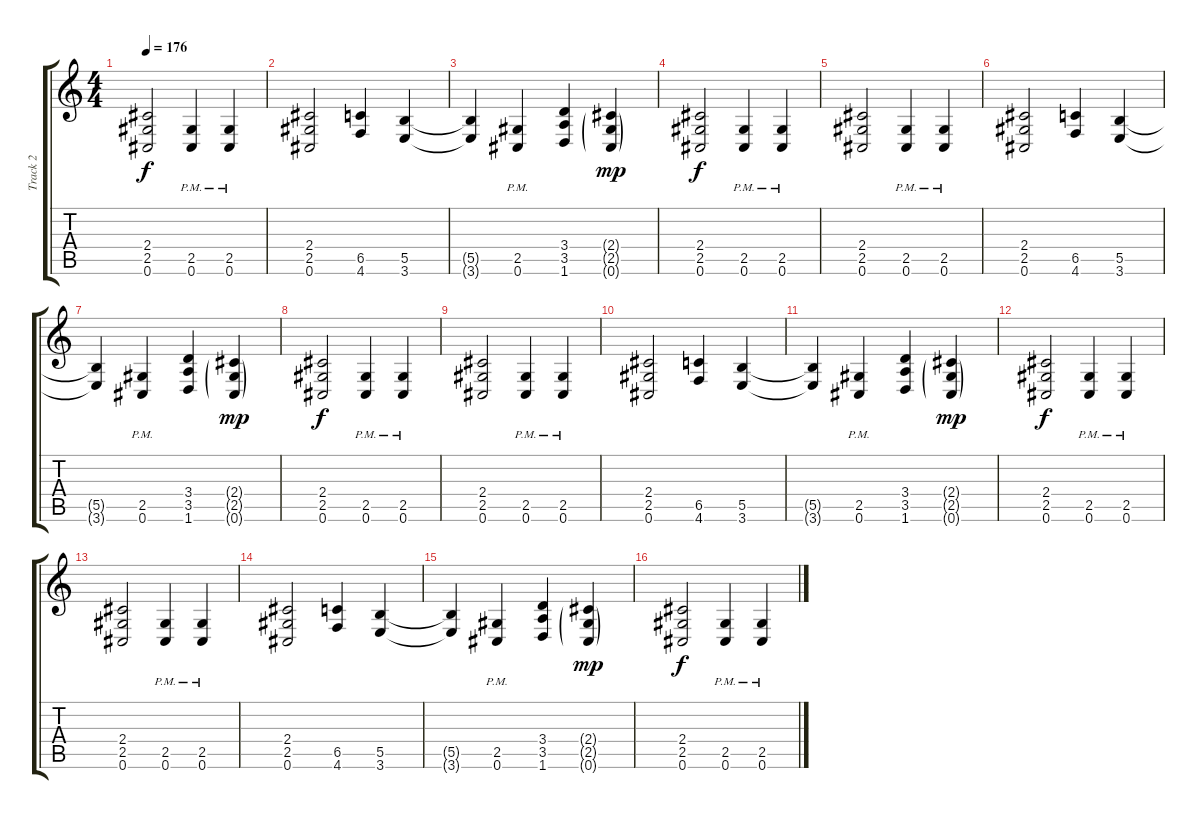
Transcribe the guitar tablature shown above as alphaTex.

\track ("Track 2" "Track 2") {instrument distortionguitar}
\staff {score tabs}
\tuning (Db4 Ab3 E3 B2 Gb2 Db2) {hide}
\ts (4 4)
\tempo 176
\clef g2
\ks c
(2.4 2.5 0.6).2{dy f} (2.5 0.6{pm}).4 (2.5 0.6{pm}).4 |
(2.4 2.5 0.6).2 (6.5 4.6).4 (5.5 3.6).4 |
(5.5{t} 3.6{t}).4 (2.5 0.6{pm}).4 (3.4 3.5 1.6).4 (2.4{g} 2.5{g} 0.6{g}).4{dy mp} |
(2.4 2.5 0.6).2{dy f} (2.5 0.6{pm}).4 (2.5 0.6{pm}).4 |
(2.4 2.5 0.6).2 (2.5 0.6{pm}).4 (2.5 0.6{pm}).4 |
(2.4 2.5 0.6).2 (6.5 4.6).4 (5.5 3.6).4 |
(5.5{t} 3.6{t}).4 (2.5 0.6{pm}).4 (3.4 3.5 1.6).4 (2.4{g} 2.5{g} 0.6{g}).4{dy mp} |
(2.4 2.5 0.6).2{dy f} (2.5 0.6{pm}).4 (2.5 0.6{pm}).4 |
(2.4 2.5 0.6).2 (2.5 0.6{pm}).4 (2.5 0.6{pm}).4 |
(2.4 2.5 0.6).2 (6.5 4.6).4 (5.5 3.6).4 |
(5.5{t} 3.6{t}).4 (2.5 0.6{pm}).4 (3.4 3.5 1.6).4 (2.4{g} 2.5{g} 0.6{g}).4{dy mp} |
(2.4 2.5 0.6).2{dy f} (2.5 0.6{pm}).4 (2.5 0.6{pm}).4 |
(2.4 2.5 0.6).2 (2.5 0.6{pm}).4 (2.5 0.6{pm}).4 |
(2.4 2.5 0.6).2 (6.5 4.6).4 (5.5 3.6).4 |
(5.5{t} 3.6{t}).4 (2.5 0.6{pm}).4 (3.4 3.5 1.6).4 (2.4{g} 2.5{g} 0.6{g}).4{dy mp} |
(2.4 2.5 0.6).2{dy f} (2.5 0.6{pm}).4 (2.5 0.6{pm}).4
